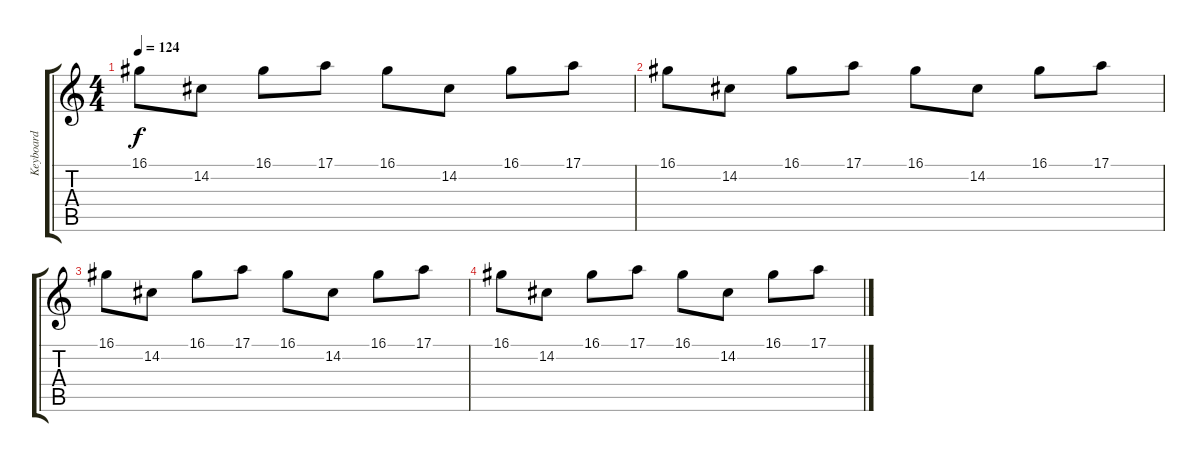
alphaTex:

\track ("Keyboard" "Keyboard") {instrument churchorgan}
\staff {score tabs}
\tuning (E4 B3 G3 D3 A2 E2) {hide}
\ts (4 4)
\tempo 124
\clef g2
\ks c
16.1.8{dy f volume 4} 14.2.8 16.1.8 17.1.8 16.1.8 14.2.8 16.1.8 17.1.8 |
16.1.8{volume 3} 14.2.8 16.1.8 17.1.8 16.1.8 14.2.8 16.1.8 17.1.8 |
16.1.8{volume 2} 14.2.8 16.1.8 17.1.8 16.1.8 14.2.8 16.1.8 17.1.8 |
16.1.8{volume 1} 14.2.8 16.1.8 17.1.8 16.1.8 14.2.8 16.1.8 17.1.8
